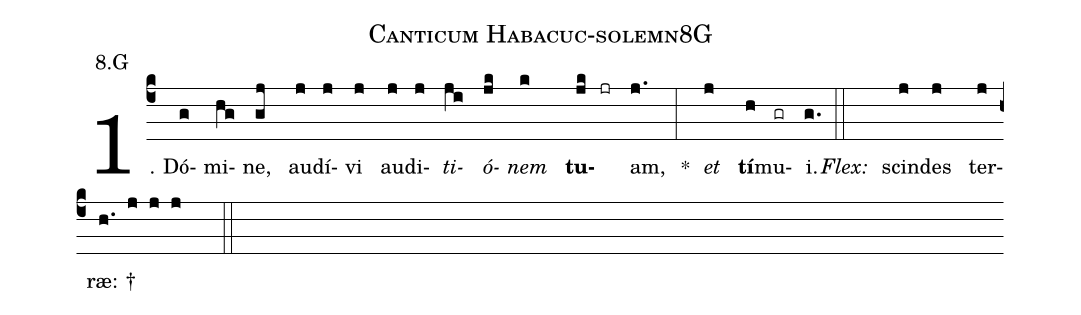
name: Canticum Habacuc-solemn8G;
annotation: 8.G;
%%
(c4)1. Dó(g)mi(hg)ne,(gj) au(j)dí(j)vi(j) au(j)di(j)<i>ti</i>(ji)<i>ó</i>(jk)<i>nem</i>(k) <b>tu</b>(jk jr)am,(j.) *(:) <i>et</i>(j) <b>tí</b>(h)mu(gr)i.(g.) (::)
<i>Flex:</i>()  scin(j)des(j) ter(j)ræ: †(h. j j j  ::)
